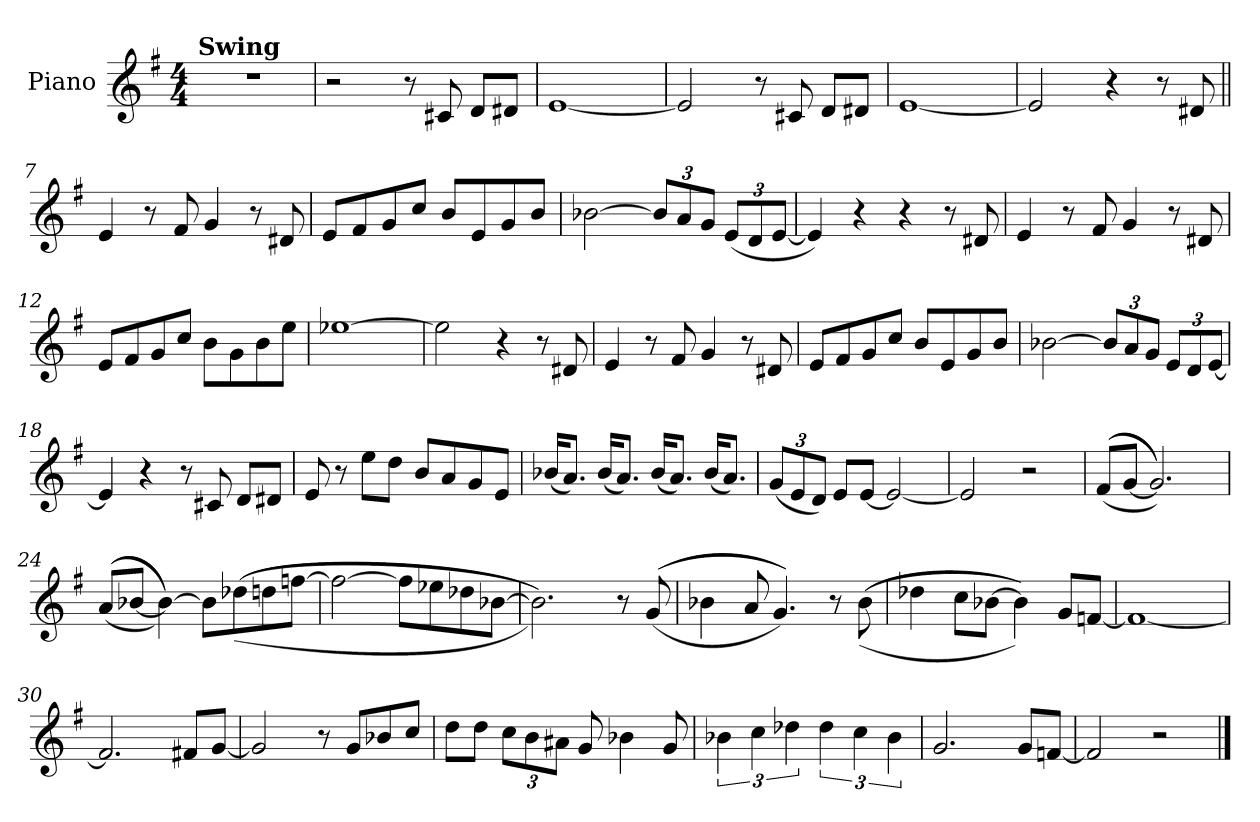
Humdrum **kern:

**kern
*part1
*staff1
*I"Piano
*I'Pno.
*clefG2
*k[f#]
*M4/4
*MM134
=1
!LO:TX:a:B:t=Swing
1r
=2
2r
8r
8c#X!
8d!L
8d#X!J
=3
[1e!
=4
2e!]
8r
8c#X!
8d!L
8d#X!J
=5
[1e!
=6
2e!]
4r
8r
8d#X
=7||
4e
8r
8f#
4g
8r
8d#X
=8
8eL
8f#
8g
8ccJ
8bL
8e
8g
8bJ
=9
[2b-X
*Xbrackettup
12b-L]
12a
12gJ
(12eL
12d
[12eJ
=10
4e])
4r
4r
8r
8d#X
=11
4e
8r
8f#
4g
8r
8d#X
=12
8eL
8f#
8g
8ccJ
8bL
8g
8b
8eeJ
=13
[1ee-X
=14
2ee-]
4r
8r
8d#X
=15
4e
8r
8f#
4g
8r
8d#X
=16
8eL
8f#
8g
8ccJ
8bL
8e
8g
8bJ
=17
[2b-X
12b-L]
12a
12gJ
12eL
12d
[12eJ
=18
4e]
4r
8r
8c#X!
8d!L
8d#X!J
=19
8e!
8r
8eeL
8ddJ
8bL
8a
8g
8eJ
=20
(16b-XKL
8.aJ)
(16b-KL
8.aJ)
(16b-KL
8.aJ)
(16b-KL
8.aJ)
=21
(12gL
12e
12dJ)
8eL
[8eJ
2e_
=22
2e]
2r
=23
(((8f#L
[8gJ
2.g])))
=24
(((8aL
[8b-XJ
4b-_)))
8b-L]
(((8dd-X
8ddn
[8ffnJ
=25
2ff_
8ffL]
8ee-X
8dd-X
[8b-XJ
=26
2.b-])))
8r
(((8g
=27
4b-X
8a
4.g)))
8r
(((8b-
=28
4dd-X
8ccL
[8b-XJ
4b-])))
8gL
[8fnJ
=29
1f_
=30
2.f]
8f#XL
[8gJ
=31
2g]
8r
8gL
8b-X
8ccJ
=32
8ddL
8ddJ
12ccL
12b
12a#XJ
8g
4b-X
8g
=33
*brackettup
6b-X
6cc
6dd-X
6dd-
6cc
6b-
=34
2.g
8gL
[8fnJ
=35
2f]
2r
==
*-
